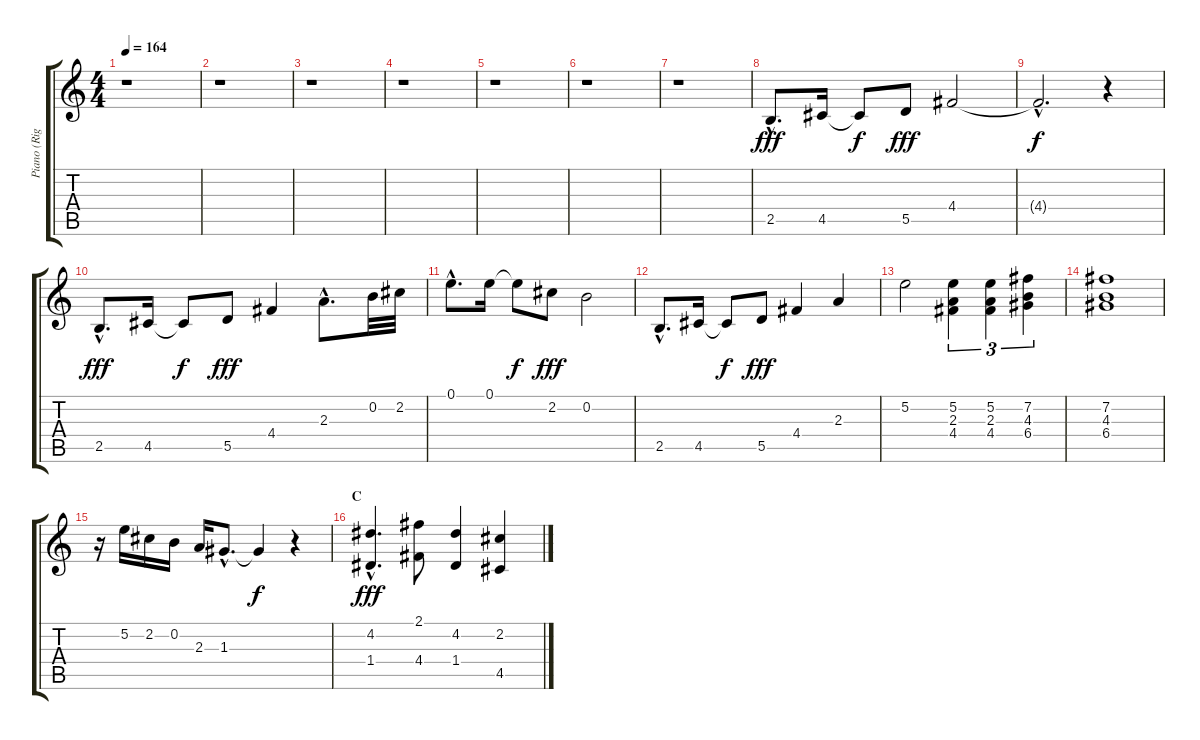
\track ("Piano (Right Hand)" "Piano (Rig") {instrument acousticgrandpiano}
\staff {score tabs}
\tuning (E5 B4 G4 D4 A3 E3) {hide}
\ts (4 4)
\tempo 164
\clef g2
\ks c
r.1{dy f} |
r.1 |
r.1 |
r.1 |
r.1 |
r.1 |
r.1 |
2.5{hac}.8{d dy fff} 4.5.16 4.5{t}.8{dy f} 5.5.8{dy fff} 4.4.2 |
4.4{hac t}.2{d dy f} r.4 |
2.5{hac}.8{d dy fff} 4.5.16 4.5{t}.8{dy f} 5.5.8{dy fff} 4.4.4 2.3{hac}.8{d} 0.2.32 2.2.32 |
0.1{hac}.8{d} 0.1.16 0.1{t}.8{dy f} 2.2.8{dy fff} 0.2.2 |
2.5{hac}.8{d} 4.5.16 4.5{t}.8{dy f} 5.5.8{dy fff} 4.4.4 2.3.4 |
5.2.2 (5.2 2.3 4.4).4{tu (3 2)} (5.2 2.3 4.4).4{tu (3 2)} (7.2 4.3 6.4).4{tu (3 2)} |
(7.2 4.3 6.4).1 |
r.16 5.2.16 2.2.16 0.2.16 2.3.16 1.3{hac}.8{d} 1.3{t}.4{dy f} r.4 |
\section ("" "C")
(4.2{hac} 1.4{hac}).4{d dy fff} (2.1 4.4).8 (4.2 1.4).4 (2.2 4.5).4
